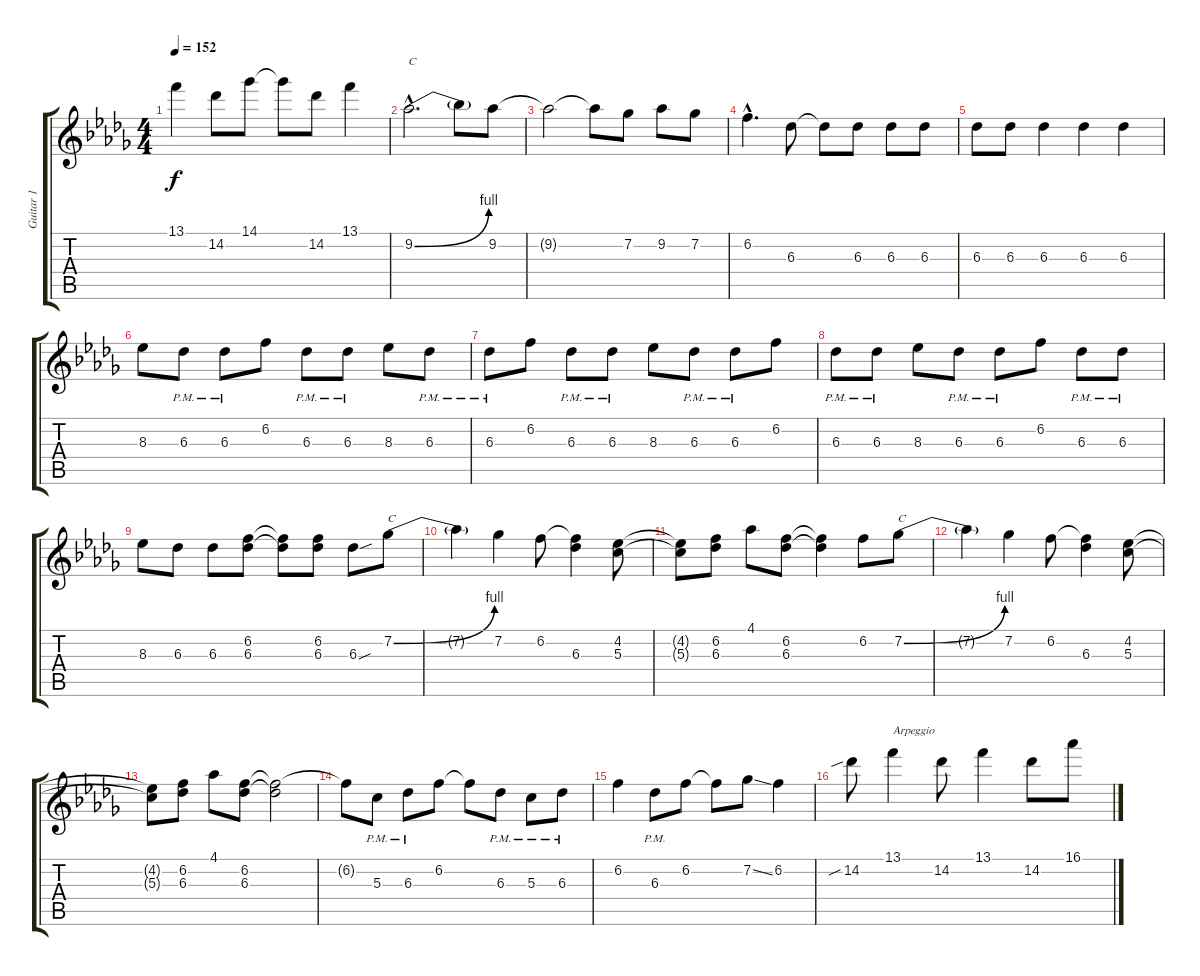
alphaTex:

\track ("Guitar 1" "Guitar 1") {instrument electricguitarclean}
\staff {score tabs}
\tuning (E4 B3 G3 D3 A2 E2) {hide}
\ts (4 4)
\tempo 152
\clef g2
\ks db
13.1{t}.4{dy f} 14.2.8 14.1.8 14.1{t}.8 14.2.8 13.1.4 |
9.2{be (bend 0 0 60 4) hac}.2{d txt "C" instrument distortionguitar} 9.2{t}.8 9.2.8 |
9.2{t}.2 9.2{t}.8 7.2.8 9.2.8 7.2.8 |
6.2{hac}.4{d} 6.3.8 6.3{t}.8 6.3.8 6.3.8 6.3.8 |
6.3.8 6.3.8 6.3.4 6.3.4 6.3.4 |
8.3.8 6.3{pm}.8 6.3{pm}.8 6.2.8 6.3{pm}.8 6.3{pm}.8 8.3.8 6.3{pm}.8 |
6.3{pm}.8 6.2.8 6.3{pm}.8 6.3{pm}.8 8.3.8 6.3{pm}.8 6.3{pm}.8 6.2.8 |
6.3{pm}.8 6.3{pm}.8 8.3.8 6.3{pm}.8 6.3{pm}.8 6.2.8 6.3{pm}.8 6.3{pm}.8 |
8.3.8 6.3.8 6.3.8 (6.2 6.3).8 (6.2{t} 6.3{t}).8 (6.2 6.3).8 6.3{sou}.8 7.2{be (bend 0 0 60 4)}.8{txt "C"} |
7.2{t}.4 7.2.4 6.2.8 (6.2{t} 6.3).4 (4.2 5.3).8 |
(4.2{t} 5.3{t}).8 (6.2 6.3).8 4.1.8 (6.2 6.3).8 (6.2{t} 6.3{t}).4 6.2.8 7.2{be (bend 0 0 60 4)}.8{txt "C"} |
7.2{t}.4 7.2.4 6.2.8 (6.2{t} 6.3).4 (4.2 5.3).8 |
(4.2{t} 5.3{t}).8 (6.2 6.3).8 4.1.8 (6.2 6.3).8 (6.2{t} 6.3{t}).2 |
6.2{t}.8 5.3{pm}.8 6.3{pm}.8 6.2.8 6.2{t}.8 6.3{pm}.8 5.3{pm}.8 6.3{pm}.8 |
6.2.4 6.3{pm}.8 6.2.8 6.2{t}.8 7.2{ss}.8 6.2.4 |
14.2{sib}.8 13.1.4{txt "Arpeggio"} 14.2.8 13.1.4 14.2.8 16.1.8
